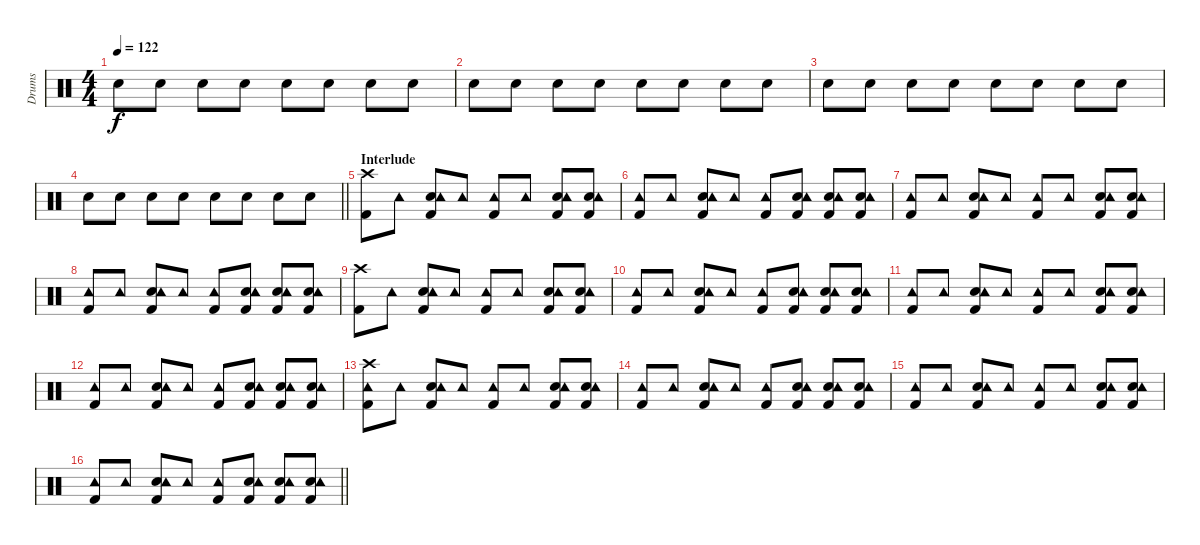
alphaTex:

\track ("Drums" "Drums") {instrument percussion}
\staff {score}
\articulation defaults
\ts (4 4)
\tempo 122
\clef neutral
\ks c "Electric Snare (hit)".8{dy f volume 13} "Electric Snare (hit)".8 "Electric Snare (hit)".8 "Electric Snare (hit)".8 "Electric Snare (hit)".8 "Electric Snare (hit)".8 "Electric Snare (hit)".8 "Electric Snare (hit)".8
|
"Electric Snare (hit)".8 "Electric Snare (hit)".8 "Electric Snare (hit)".8 "Electric Snare (hit)".8 "Electric Snare (hit)".8 "Electric Snare (hit)".8 "Electric Snare (hit)".8 "Electric Snare (hit)".8 |
"Electric Snare (hit)".8 "Electric Snare (hit)".8 "Electric Snare (hit)".8 "Electric Snare (hit)".8 "Electric Snare (hit)".8 "Electric Snare (hit)".8 "Electric Snare (hit)".8 "Electric Snare (hit)".8 |
\barLineRight lightlight "Electric Snare (hit)".8 "Electric Snare (hit)".8 "Electric Snare (hit)".8 "Electric Snare (hit)".8 "Electric Snare (hit)".8 "Electric Snare (hit)".8 "Electric Snare (hit)".8 "Electric Snare (hit)".8
|
\section ("" "Interlude")
("Crash high (hit)" "Kick (hit) 2").8 "Tambourine (hit)".8 ("Kick (hit) 2" "Snare (hit) 2" "Tambourine (hit)").8 "Tambourine (hit)".8 ("Kick (hit) 2" "Tambourine (hit)").8 "Tambourine (hit)".8 ("Kick (hit) 2" "Snare (hit) 2" "Tambourine (hit)").8 ("Kick (hit) 2" "Snare (hit) 2" "Tambourine (hit)").8 |
("Kick (hit) 2" "Tambourine (hit)").8 "Tambourine (hit)".8 ("Kick (hit) 2" "Snare (hit) 2" "Tambourine (hit)").8 "Tambourine (hit)".8 ("Kick (hit) 2" "Tambourine (hit)").8 ("Kick (hit) 2" "Snare (hit) 2" "Tambourine (hit)").8 ("Kick (hit) 2" "Snare (hit) 2" "Tambourine (hit)").8 ("Kick (hit) 2" "Snare (hit) 2" "Tambourine (hit)").8 |
("Kick (hit) 2" "Tambourine (hit)").8 "Tambourine (hit)".8 ("Kick (hit) 2" "Snare (hit) 2" "Tambourine (hit)").8 "Tambourine (hit)".8 ("Kick (hit) 2" "Tambourine (hit)").8 "Tambourine (hit)".8 ("Kick (hit) 2" "Snare (hit) 2" "Tambourine (hit)").8 ("Kick (hit) 2" "Snare (hit) 2" "Tambourine (hit)").8 |
("Kick (hit) 2" "Tambourine (hit)").8 "Tambourine (hit)".8 ("Kick (hit) 2" "Snare (hit) 2" "Tambourine (hit)").8 "Tambourine (hit)".8 ("Kick (hit) 2" "Tambourine (hit)").8 ("Kick (hit) 2" "Snare (hit) 2" "Tambourine (hit)").8 ("Kick (hit) 2" "Snare (hit) 2" "Tambourine (hit)").8 ("Kick (hit) 2" "Snare (hit) 2" "Tambourine (hit)").8 |
("Crash high (hit)" "Kick (hit) 2").8 "Tambourine (hit)".8 ("Kick (hit) 2" "Snare (hit) 2" "Tambourine (hit)").8 "Tambourine (hit)".8 ("Kick (hit) 2" "Tambourine (hit)").8 "Tambourine (hit)".8 ("Kick (hit) 2" "Snare (hit) 2" "Tambourine (hit)").8 ("Kick (hit) 2" "Snare (hit) 2" "Tambourine (hit)").8 |
("Kick (hit) 2" "Tambourine (hit)").8 "Tambourine (hit)".8 ("Kick (hit) 2" "Snare (hit) 2" "Tambourine (hit)").8 "Tambourine (hit)".8 ("Kick (hit) 2" "Tambourine (hit)").8 ("Kick (hit) 2" "Snare (hit) 2" "Tambourine (hit)").8 ("Kick (hit) 2" "Snare (hit) 2" "Tambourine (hit)").8 ("Kick (hit) 2" "Snare (hit) 2" "Tambourine (hit)").8 |
("Kick (hit) 2" "Tambourine (hit)").8 "Tambourine (hit)".8 ("Kick (hit) 2" "Snare (hit) 2" "Tambourine (hit)").8 "Tambourine (hit)".8 ("Kick (hit) 2" "Tambourine (hit)").8 "Tambourine (hit)".8 ("Kick (hit) 2" "Snare (hit) 2" "Tambourine (hit)").8 ("Kick (hit) 2" "Snare (hit) 2" "Tambourine (hit)").8 |
("Kick (hit) 2" "Tambourine (hit)").8 "Tambourine (hit)".8 ("Kick (hit) 2" "Snare (hit) 2" "Tambourine (hit)").8 "Tambourine (hit)".8 ("Kick (hit) 2" "Tambourine (hit)").8 ("Kick (hit) 2" "Snare (hit) 2" "Tambourine (hit)").8 ("Kick (hit) 2" "Snare (hit) 2" "Tambourine (hit)").8 ("Kick (hit) 2" "Snare (hit) 2" "Tambourine (hit)").8 |
("Crash high (hit)" "Kick (hit) 2" "Tambourine (hit)").8 "Tambourine (hit)".8 ("Kick (hit) 2" "Snare (hit) 2" "Tambourine (hit)").8 "Tambourine (hit)".8 ("Kick (hit) 2" "Tambourine (hit)").8 "Tambourine (hit)".8 ("Kick (hit) 2" "Snare (hit) 2" "Tambourine (hit)").8 ("Kick (hit) 2" "Snare (hit) 2" "Tambourine (hit)").8 |
("Kick (hit) 2" "Tambourine (hit)").8 "Tambourine (hit)".8 ("Kick (hit) 2" "Snare (hit) 2" "Tambourine (hit)").8 "Tambourine (hit)".8 ("Kick (hit) 2" "Tambourine (hit)").8 ("Kick (hit) 2" "Snare (hit) 2" "Tambourine (hit)").8 ("Kick (hit) 2" "Snare (hit) 2" "Tambourine (hit)").8 ("Kick (hit) 2" "Snare (hit) 2" "Tambourine (hit)").8 |
("Kick (hit) 2" "Tambourine (hit)").8 "Tambourine (hit)".8 ("Kick (hit) 2" "Snare (hit) 2" "Tambourine (hit)").8 "Tambourine (hit)".8 ("Kick (hit) 2" "Tambourine (hit)").8 "Tambourine (hit)".8 ("Kick (hit) 2" "Snare (hit) 2" "Tambourine (hit)").8 ("Kick (hit) 2" "Snare (hit) 2" "Tambourine (hit)").8 |
\barLineRight lightlight
("Kick (hit) 2" "Tambourine (hit)").8 "Tambourine (hit)".8 ("Kick (hit) 2" "Snare (hit) 2" "Tambourine (hit)").8 "Tambourine (hit)".8 ("Kick (hit) 2" "Tambourine (hit)").8 ("Kick (hit) 2" "Snare (hit) 2" "Tambourine (hit)").8 ("Kick (hit) 2" "Snare (hit) 2" "Tambourine (hit)").8 ("Kick (hit) 2" "Snare (hit) 2" "Tambourine (hit)").8
